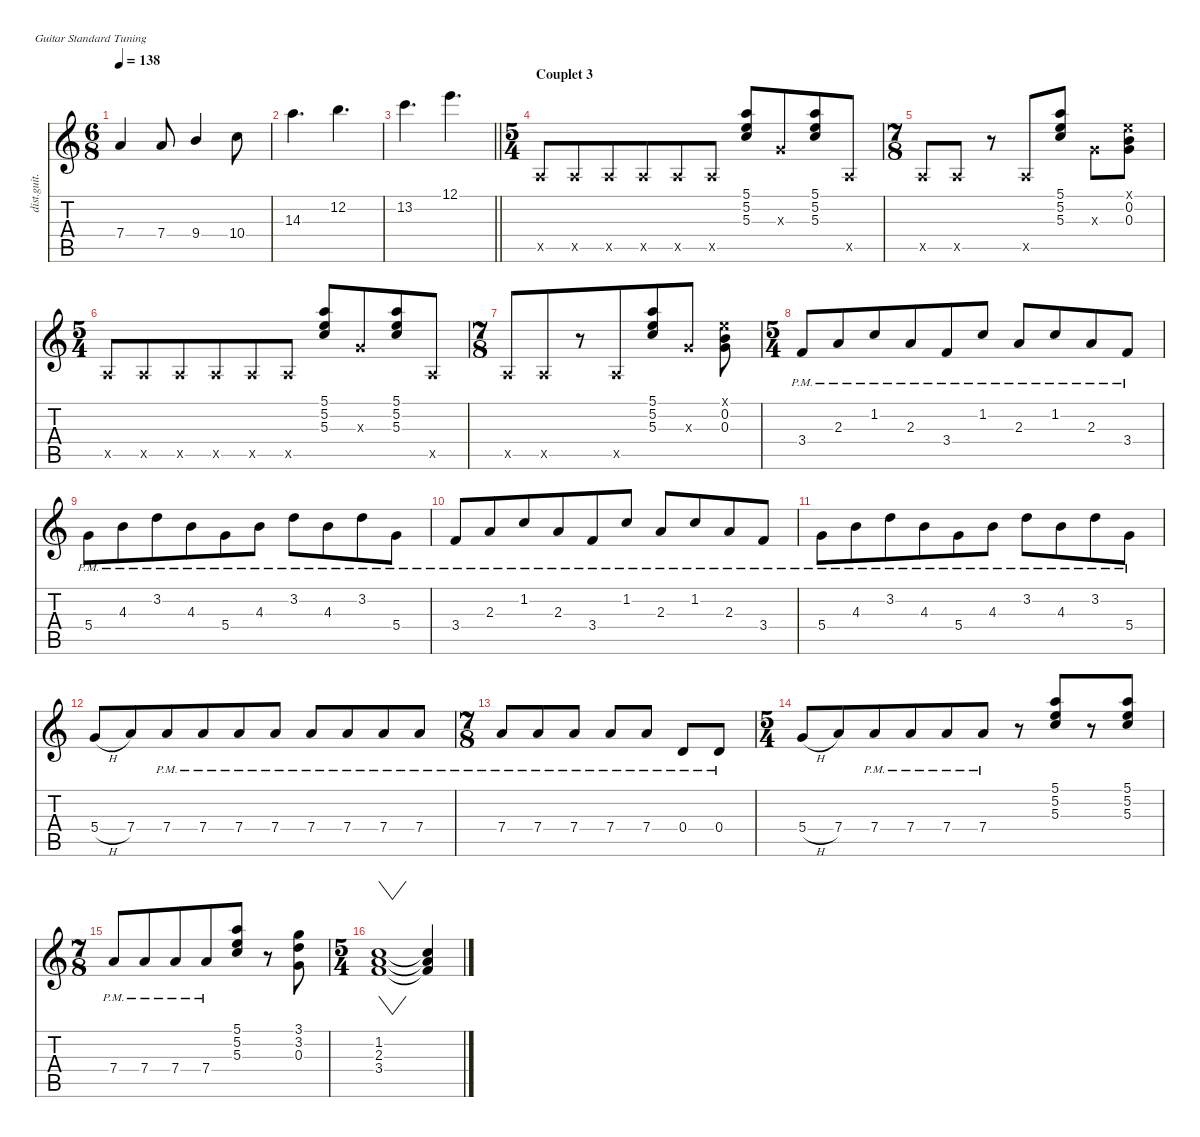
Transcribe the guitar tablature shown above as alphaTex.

\defaultSystemsLayout 4
\hideDynamics
\bracketExtendMode nobrackets
\track ("Sylvain" "dist.guit.") {instrument distortionguitar}
\staff {score tabs}
\tuning (E4 B3 G3 D3 A2 E2)
\ts (6 8)
\tempo 138
\clef g2
\ks aminor
7.4.4{dy f beam Up} 7.4.8{beam Up} 9.4.4{beam Up} 10.4.8{beam Down} |
14.3.4{d beam Down} 12.2.4{d beam Down} |
\barLineRight lightlight
13.2.4{d beam Down} 12.1.4{d beam Down} |
\ts (5 4)
\beaming (8 6 4)
\section ("" "Couplet 3")
0.5{x}.8{instrument electricguitarclean beam Up} 0.5{x}.8{beam Up} 0.5{x}.8{beam Up} 0.5{x}.8{beam Up} 0.5{x}.8{beam Up} 0.5{x}.8{beam Up} (5.3 5.2 5.1).8{beam Up} 0.3{x}.8{beam Up} (5.3 5.1 5.2).8{beam Up} 0.5{x}.8{beam Up} |
\ts (7 8)
\beaming (8 3 2 2)
0.5{x}.8{beam Up} 0.5{x}.8{beam Up} r.8{beam Up} 0.5{x}.8{beam Up} (5.3 5.2 5.1).8{beam Up} 0.3{x}.8{beam Down} (0.3 0.1{x} 0.2).8{beam Down} |
\ts (5 4)
\beaming (8 6 4)
0.5{x}.8{beam Up} 0.5{x}.8{beam Up} 0.5{x}.8{beam Up} 0.5{x}.8{beam Up} 0.5{x}.8{beam Up} 0.5{x}.8{beam Up} (5.3 5.2 5.1).8{beam Up} 0.3{x}.8{beam Up} (5.3 5.1 5.2).8{beam Up} 0.5{x}.8{beam Up} |
\ts (7 8)
\beaming (8 6 4)
0.5{x}.8{beam Up} 0.5{x}.8{beam Up} r.8{beam Up} 0.5{x}.8{beam Up} (5.3 5.2 5.1).8{beam Up} 0.3{x}.8{beam Up} (0.3 0.1{x} 0.2).8{beam Down} |
\ts (5 4)
\beaming (8 6 4)
3.4{pm}.8{beam Up} 2.3{pm}.8{beam Up} 1.2{pm}.8{beam Up} 2.3{pm}.8{beam Up} 3.4{pm}.8{beam Up} 1.2{pm}.8{beam Up} 2.3{pm}.8{beam Up} 1.2{pm}.8{beam Up} 2.3{pm}.8{beam Up} 3.4{pm}.8{beam Up} |
5.4{pm}.8{beam Down} 4.3{pm}.8{beam Down} 3.2{pm}.8{beam Down} 4.3{pm}.8{beam Down} 5.4{pm}.8{beam Down} 4.3{pm}.8{beam Down} 3.2{pm}.8{beam Down} 4.3{pm}.8{beam Down} 3.2{pm}.8{beam Down} 5.4{pm}.8{beam Down} |
3.4{pm}.8{beam Up} 2.3{pm}.8{beam Up} 1.2{pm}.8{beam Up} 2.3{pm}.8{beam Up} 3.4{pm}.8{beam Up} 1.2{pm}.8{beam Up} 2.3{pm}.8{beam Up} 1.2{pm}.8{beam Up} 2.3{pm}.8{beam Up} 3.4{pm}.8{beam Up} |
5.4{pm}.8{beam Down} 4.3{pm}.8{beam Down} 3.2{pm}.8{beam Down} 4.3{pm}.8{beam Down} 5.4{pm}.8{beam Down} 4.3{pm}.8{beam Down} 3.2{pm}.8{beam Down} 4.3{pm}.8{beam Down} 3.2{pm}.8{beam Down} 5.4{pm}.8{beam Down} |
5.4{h}.8{beam Up} 7.4.8{beam Up} 7.4{pm}.8{beam Up} 7.4{pm}.8{beam Up} 7.4{pm}.8{beam Up} 7.4{pm}.8{beam Up} 7.4{pm}.8{beam Up} 7.4{pm}.8{beam Up} 7.4{pm}.8{beam Up} 7.4{pm}.8{beam Up} |
\ts (7 8)
\beaming (8 3 2 2)
7.4{pm}.8{beam Up} 7.4{pm}.8{beam Up} 7.4{pm}.8{beam Up} 7.4{pm}.8{beam Up} 7.4{pm}.8{beam Up} 0.4{pm}.8{beam Up} 0.4{pm}.8{beam Up} |
\ts (5 4)
\beaming (8 6 4)
5.4{h}.8{beam Up} 7.4.8{beam Up} 7.4{pm}.8{beam Up} 7.4{pm}.8{beam Up} 7.4{pm}.8{beam Up} 7.4{pm}.8{beam Up} r.8{beam Up} (5.3 5.2 5.1).8{beam Down} r.8{beam Down} (5.3 5.2 5.1).8{beam Down} |
\ts (7 8)
\beaming (8 6 4)
7.4{pm}.8{beam Up} 7.4{pm}.8{beam Up} 7.4{pm}.8{beam Up} 7.4{pm}.8{beam Up} (5.3 5.2 5.1).8{beam Up} r.8{beam Up} (3.1 3.2 0.3).8{beam Down} |
\ts (5 4)
\beaming (8 6 4)
(1.2 2.3 3.4).1{vw beam Up} (3.4{t} 2.3{t} 1.2{t}).4{beam Up}
